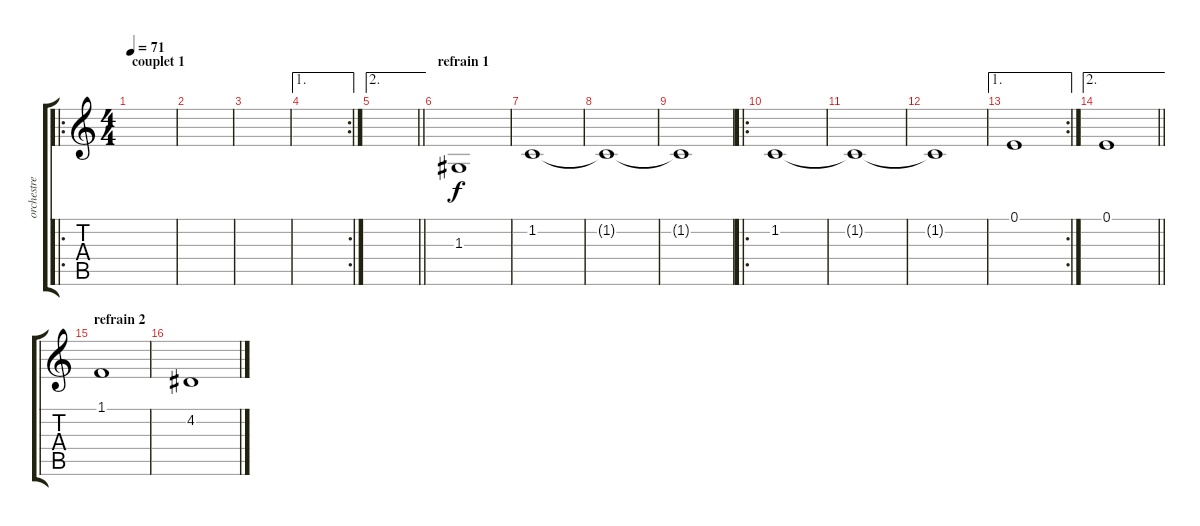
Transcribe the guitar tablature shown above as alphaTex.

\track ("orchestre" "orchestre") {instrument stringensemble2}
\staff {score tabs}
\tuning (E4 B3 G3 D3 A2 E2) {hide}
\ro
\ts (4 4)
\section ("" "couplet 1")
\tempo 71
\clef g2
\ks c
|
|
|
\ae 1
\rc 2
|
\ae 2
\barLineRight lightlight
|
\section ("" "refrain 1")
1.3.1 |
1.2.1 |
1.2{t}.1 |
1.2{t}.1{volume 0} |
\ro
1.2.1{volume 16} |
1.2{t}.1 |
1.2{t}.1 |
\ae 1
\rc 2
0.1.1 |
\ae 2
\barLineRight lightlight
0.1.1 |
\section ("" "refrain 2")
1.1.1 |
4.2.1
